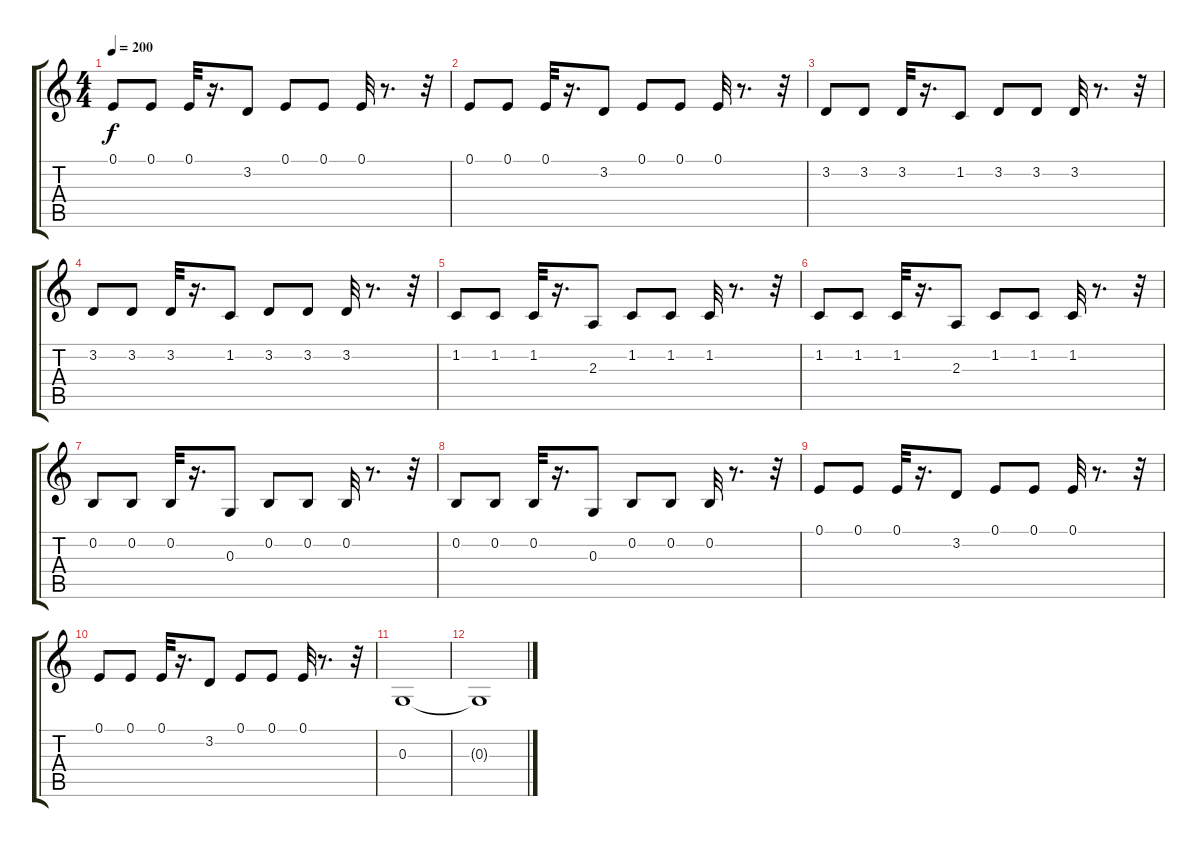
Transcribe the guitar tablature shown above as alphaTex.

\track "" {instrument trombone}
\staff {score tabs}
\tuning (E4 B3 G3 D3 A2 E2) {hide}
\ts (4 4)
\tempo 200
\clef g2
\ks c
0.1.8{dy f} 0.1.8 0.1.32 r.16{d} 3.2.8 0.1.8 0.1.8 0.1.32 r.8{d} r.32 |
0.1.8 0.1.8 0.1.32 r.16{d} 3.2.8 0.1.8 0.1.8 0.1.32 r.8{d} r.32 |
3.2.8 3.2.8 3.2.32 r.16{d} 1.2.8 3.2.8 3.2.8 3.2.32 r.8{d} r.32 |
3.2.8 3.2.8 3.2.32 r.16{d} 1.2.8 3.2.8 3.2.8 3.2.32 r.8{d} r.32 |
1.2.8 1.2.8 1.2.32 r.16{d} 2.3.8 1.2.8 1.2.8 1.2.32 r.8{d} r.32 |
1.2.8 1.2.8 1.2.32 r.16{d} 2.3.8 1.2.8 1.2.8 1.2.32 r.8{d} r.32 |
0.2.8 0.2.8 0.2.32 r.16{d} 0.3.8 0.2.8 0.2.8 0.2.32 r.8{d} r.32 |
0.2.8 0.2.8 0.2.32 r.16{d} 0.3.8 0.2.8 0.2.8 0.2.32 r.8{d} r.32 |
0.1.8 0.1.8 0.1.32 r.16{d} 3.2.8 0.1.8 0.1.8 0.1.32 r.8{d} r.32 |
0.1.8 0.1.8 0.1.32 r.16{d} 3.2.8 0.1.8 0.1.8 0.1.32 r.8{d} r.32 |
0.3.1 |
0.3{t}.1
